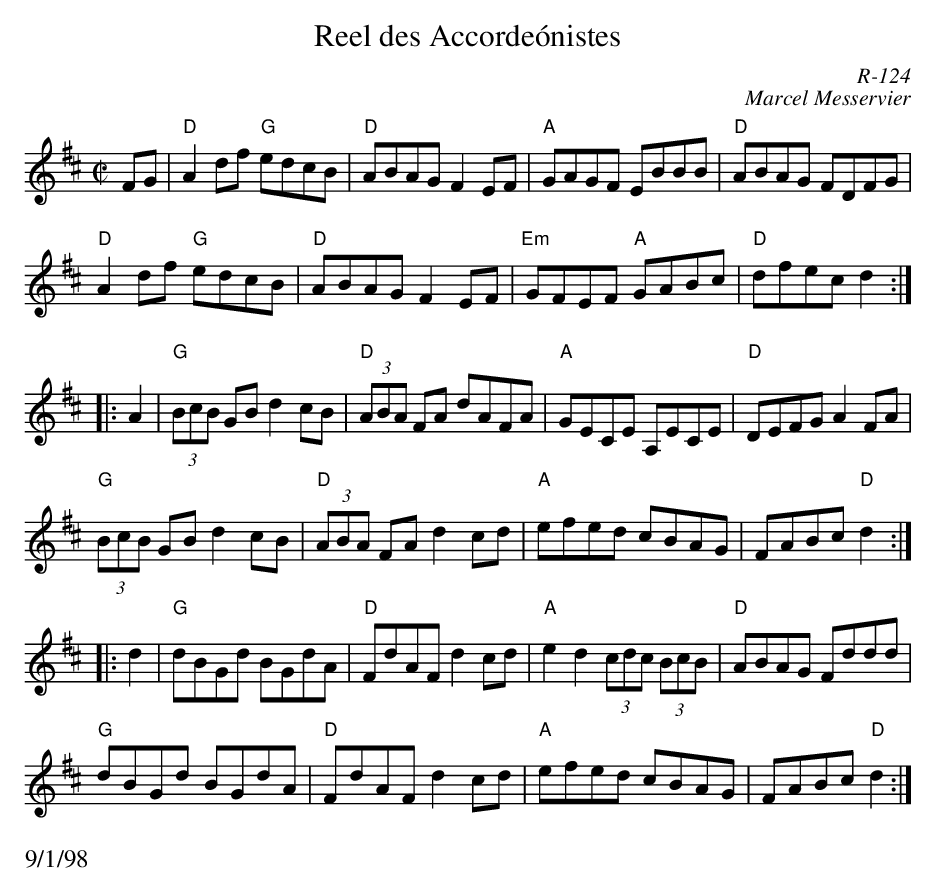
X:1
T: Reel des Accorde\'onistes
C: R-124
C: Marcel Messervier
M: C|
K: D
FG| "D"A2df "G"edcB| "D"ABAG F2EF| "A"GAGF EBBB| "D"ABAG FDFG|
    "D"A2df "G"edcB| "D"ABAG F2EF| "Em"GFEF "A"GABc| "D"dfec d2 :|
|:\
A2| "G"(3BcB GB d2cB| "D"(3ABA FA dAFA| "A"GECE A,ECE| "D"DEFG A2FA|
    "G"(3BcB GB d2cB| "D"(3ABA FA d2cd| "A"efed cBAG| FABc "D"d2 :|
|:\
d2| "G"dBGd BGdA| "D"FdAF d2cd| "A"e2d2 (3cdc (3BcB| "D"ABAG Fddd|
    "G"dBGd BGdA| "D"FdAF d2cd| "A"efed cBAG| FABc "D"d2 :|
